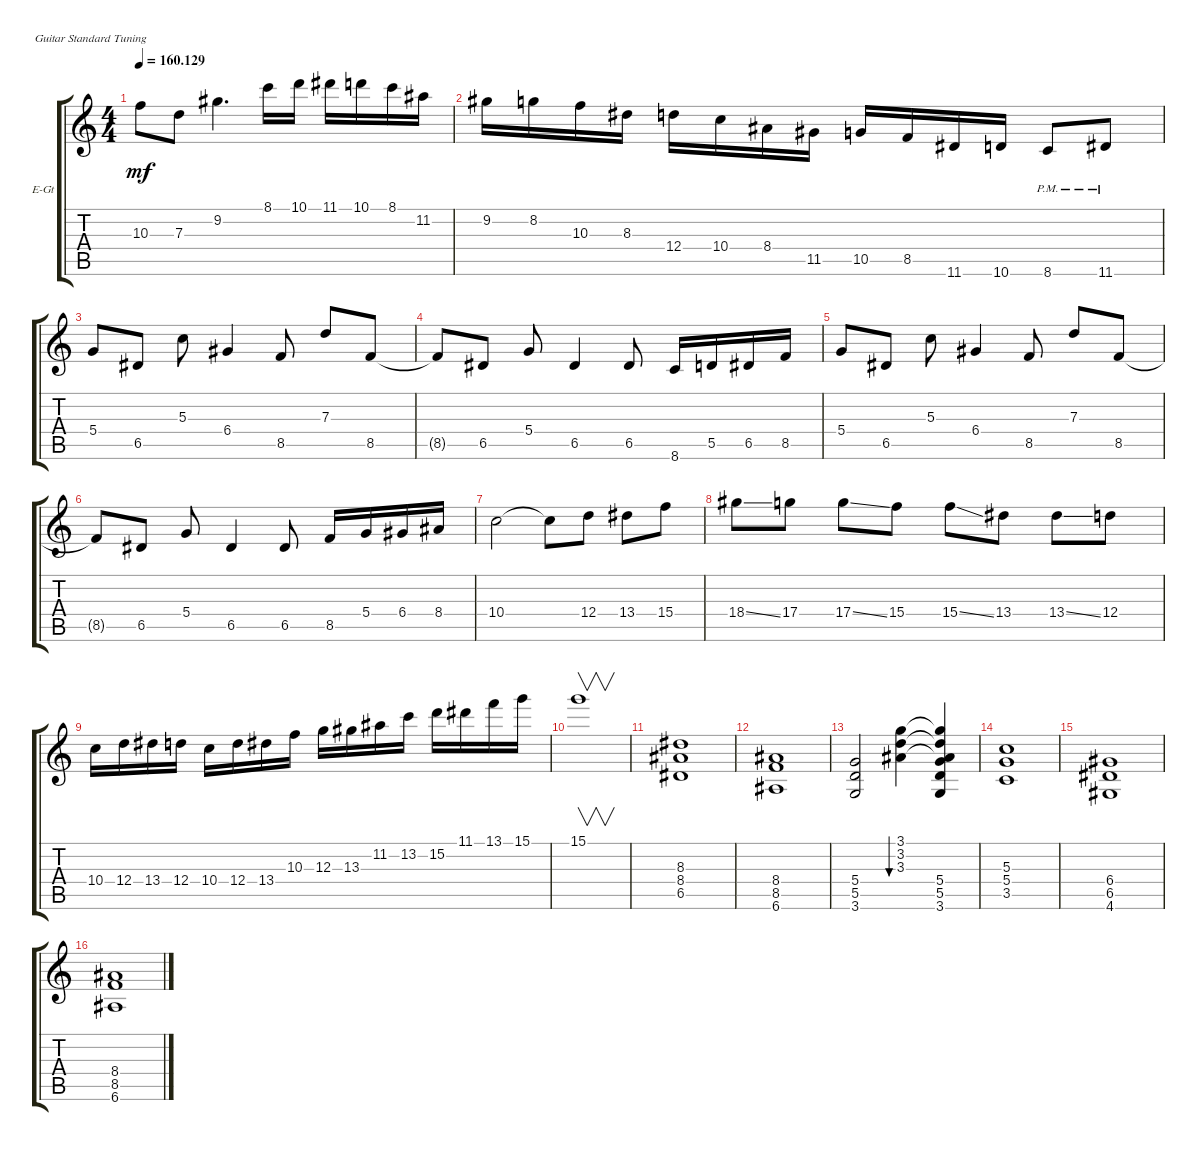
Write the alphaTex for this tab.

\defaultSystemsLayout 4
\bracketExtendMode groupsimilarinstruments
\firstSystemTrackNameOrientation horizontal
\otherSystemsTrackNameOrientation horizontal
\track ("Electric Guitar" "E-Gt") {instrument distortionguitar}
\staff {score tabs}
\tuning (E4 B3 G3 D3 A2 E2)
\ts (4 4)
\tempo
160.129
\accidentals auto
\clef g2
\ottava regular
\simile none
\ks c
10.3.8{dy mf} 7.3.8 9.2.4{d} 8.1.16 10.1.16 11.1.16 10.1.16 8.1.16 11.2.16 |
9.2.16 8.2.16 10.3.16 8.3.16 12.4.16 10.4.16 8.4.16 11.5.16 10.5.16 8.5.16 11.6.16 10.6.16 8.6{pm}.8 11.6{pm}.8 |
5.4.8 6.5.8 5.3.8 6.4.4 8.5.8 7.3.8 8.5.8 |
8.5{t}.8 6.5.8 5.4.8 6.5.4 6.5.8 8.6.16 5.5.16 6.5.16 8.5.16 |
5.4.8 6.5.8 5.3.8 6.4.4 8.5.8 7.3.8 8.5.8 |
8.5{t}.8 6.5.8 5.4.8 6.5.4 6.5.8 8.5.16 5.4.16 6.4.16 8.4.16 |
10.4.2 10.4{t}.8 12.4.8 13.4.8 15.4.8 |
18.4{ss}.8 17.4.8 17.4{ss}.8 15.4.8 15.4{ss}.8 13.4.8 13.4{ss}.8 12.4.8 |
10.4.16 12.4.16 13.4.16 12.4.16 10.4.16 12.4.16 13.4.16 10.3.16 12.3.16 13.3.16 11.2.16 13.2.16 15.2.16 11.1.16 13.1.16 15.1.16 |
15.1.1{v} |
(6.5 8.4 8.3).1 |
(6.6 8.5 8.4).1 |
(3.6 5.5 5.4).2 (3.1 3.2 3.3).4{bu 234} (5.4 5.5 3.6 3.3{t} 3.2{t} 3.1{t}).4 |
(3.5 5.4 5.3).1 |
(4.6 6.5 6.4).1 |
(6.6 8.5 8.4).1
